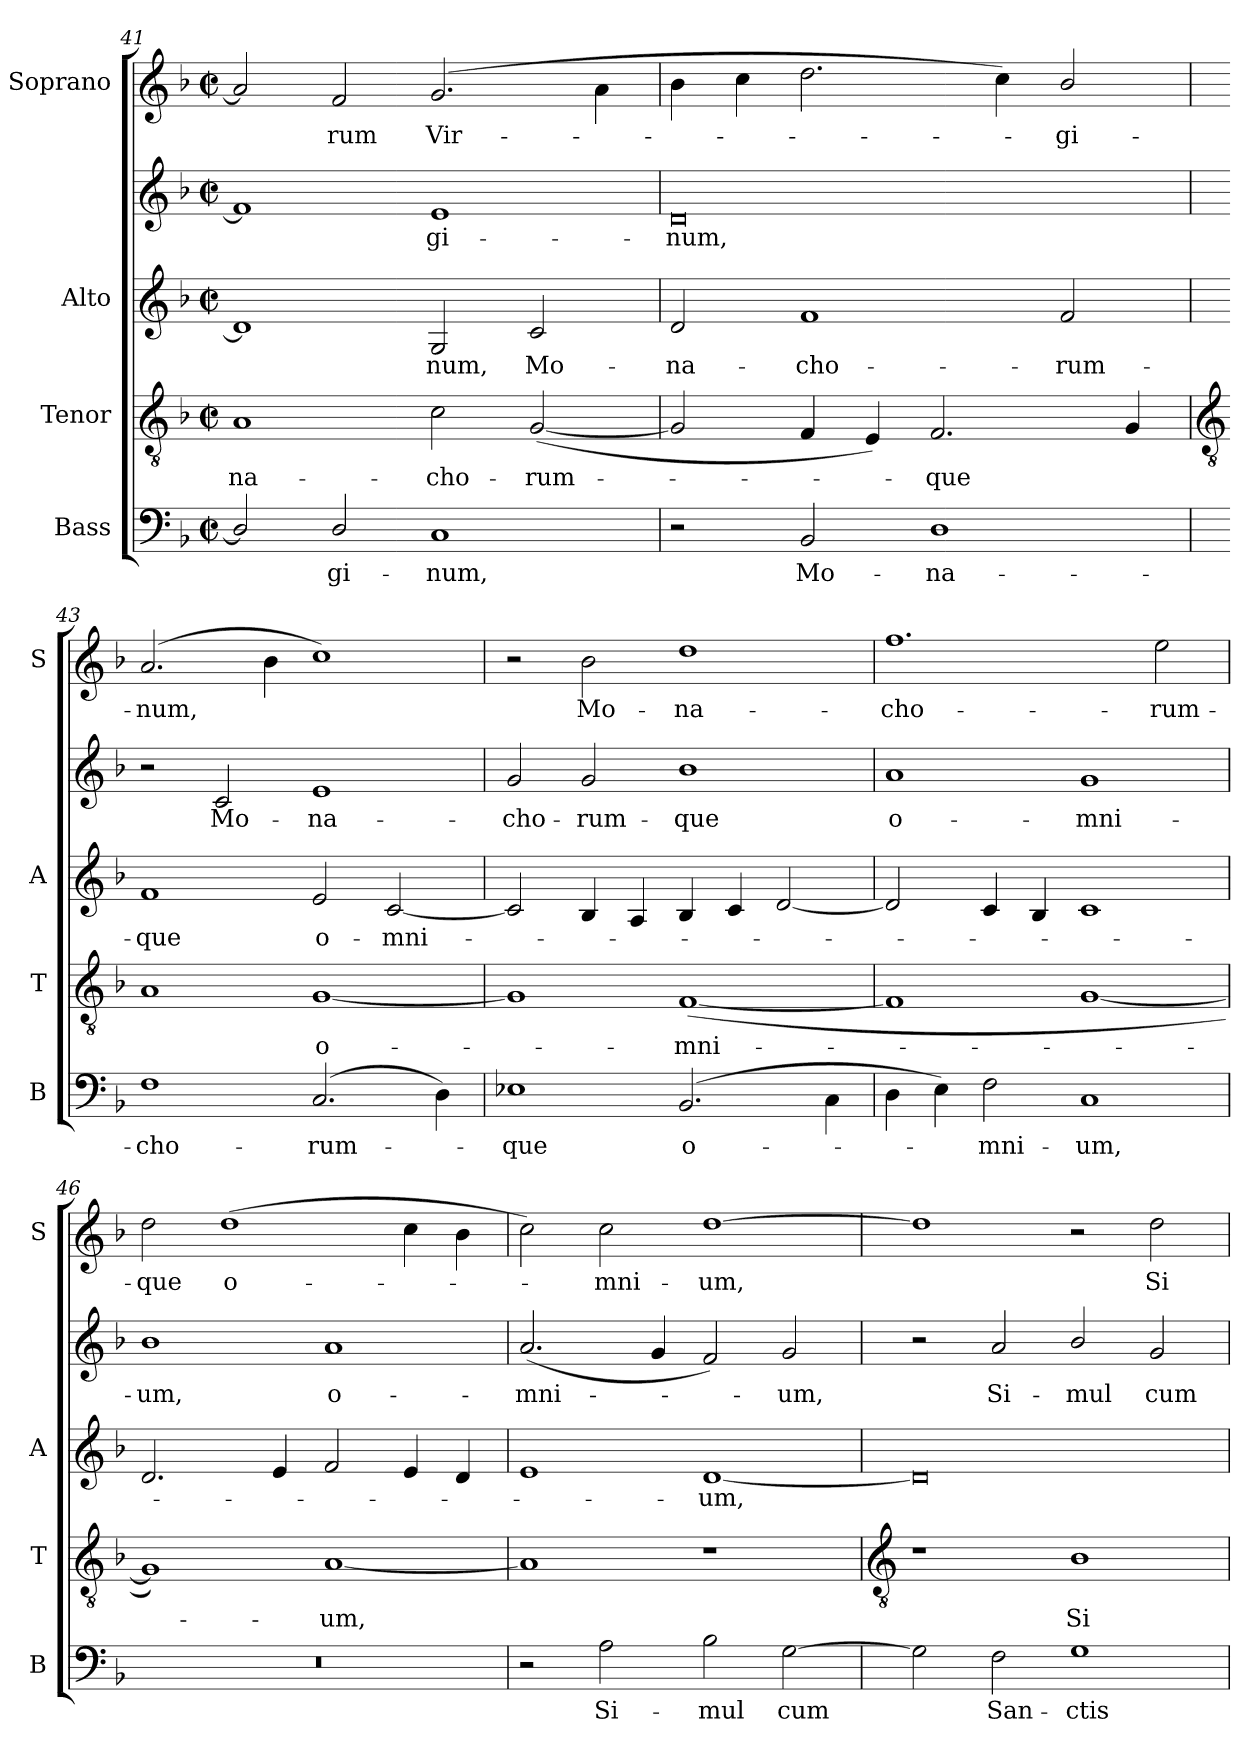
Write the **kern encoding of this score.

**kern	**text	**kern	**text	**kern	**text	**kern	**text	**kern	**text
*part4	*part4	*part3	*part3	*part2	*part2	*part2	*part2	*part1	*part1
*staff5	*staff5	*staff4	*staff4	*staff3	*staff3	*staff2	*staff2	*staff1	*staff1
*I"Bass	*	*I"Tenor	*	*I"Alto	*	*	*	*I"Soprano	*
*I'B	*	*I'T	*	*I'A	*	*	*	*I'S	*
*clefF4	*	*clefGv2	*	*clefG2	*	*clefG2	*	*clefG2	*
*k[b-]	*	*k[b-]	*	*k[b-]	*	*k[b-]	*	*k[b-]	*
*F:	*	*F:	*	*F:	*	*F:	*	*F:	*
*M4/2	*	*M4/2	*	*M4/2	*	*M4/2	*	*M4/2	*
*met(c|)	*	*met(c|)	*	*met(c|)	*	*met(c|)	*	*met(c|)	*
=41	=41	=41	=41	=41	=41	=41	=41	=41	=41
!	!	!	!LO:LY:b	!	!	!	!	!	!
2D/]	.	1A	-na-	1d]	.	1f]	.	2a]	.
!	!LO:LY:b	!	!	!	!	!	!	!	!LO:LY:b
2D/	gi-	.	.	.	.	.	.	2f	rum
!	!LO:LY:b	!	!LO:LY:b	!	!LO:LY:b	!	!LO:LY:b	!	!LO:LY:b
1C	-num,	2c	-cho-	2G	-num,	1e	gi-	(>2.g	Vir-
!	!	!	!LO:LY:b	!	!LO:LY:b	!	!	!	!
.	.	(<[2G	-rum-	2c	Mo-	.	.	.	.
.	.	.	.	.	.	.	.	4a\	.
=42	=42	=42	=42	=42	=42	=42	=42	=42	=42
!	!	!	!	!	!LO:LY:b	!	!LO:LY:b	!	!
2r	.	2G]	.	2d	na-	0d	-num,	4b-	.
.	.	.	.	.	.	.	.	4cc	.
!	!LO:LY:b	!	!	!	!LO:LY:b	!	!	!	!
2BB-	Mo-	4F	.	1f	-cho-	.	.	2.dd	.
.	.	4E)	.	.	.	.	.	.	.
!	!LO:LY:b	!	!LO:LY:b	!	!	!	!	!	!
1D	-na-	2.F	que	.	.	.	.	.	.
.	.	.	.	.	.	.	.	4cc)	.
!	!	!	!	!	!LO:LY:b	!	!	!	!LO:LY:b
.	.	.	.	2f	-rum-	.	.	2b-/	gi-
.	.	4G	.	.	.	.	.	.	.
!!LO:LB:g=z
=43	=43	=43	=43	=43	=43	=43	=43	=43	=43
*	*	*clefGv2	*	*	*	*	*	*	*
!	!LO:LY:b	!	!	!	!LO:LY:b	!	!	!	!LO:LY:b
1F	-cho-	1A	.	1f	-que	2r	.	(>2.a	-num,
!	!	!	!	!	!	!	!LO:LY:b	!	!
.	.	.	.	.	.	2c	-Mo-	.	.
.	.	.	.	.	.	.	.	4b-	.
!	!LO:LY:b	!	!LO:LY:b	!	!LO:LY:b	!	!LO:LY:b	!	!
(<2.C	-rum-	[1G	o-	2e	o-	1e	-na-	1cc)	.
!	!	!	!	!	!LO:LY:b	!	!	!	!
.	.	.	.	[2c	-mni-	.	.	.	.
4D)	.	.	.	.	.	.	.	.	.
=44	=44	=44	=44	=44	=44	=44	=44	=44	=44
!	!LO:LY:b	!	!	!	!	!	!LO:LY:b	!	!
1E-X	que	1G]	.	2c]	.	2g	cho-	2r	.
!	!	!	!	!	!	!	!LO:LY:b	!	!LO:LY:b
.	.	.	.	4B-	.	2g	-rum-	2b-	Mo-
.	.	.	.	4A	.	.	.	.	.
!	!LO:LY:b	!	!LO:LY:b	!	!	!	!LO:LY:b	!	!LO:LY:b
(>2.BB-	o-	(<[1F	mni-	4B-	.	1b-	-que	1dd	-na-
.	.	.	.	4c	.	.	.	.	.
.	.	.	.	[2d	.	.	.	.	.
4C\	.	.	.	.	.	.	.	.	.
=45	=45	=45	=45	=45	=45	=45	=45	=45	=45
!	!	!	!	!	!	!	!LO:LY:b	!	!LO:LY:b
4D	.	1F]	.	2d]	.	1a	o-	1.ff	-cho-
4E)	.	.	.	.	.	.	.	.	.
!	!LO:LY:b	!	!	!	!	!	!	!	!
2F	mni-	.	.	4c	.	.	.	.	.
.	.	.	.	4B-	.	.	.	.	.
!	!LO:LY:b	!	!	!	!	!	!LO:LY:b	!	!
1C	-um,	[1G	.	1c	.	1g	-mni-	.	.
!	!	!	!	!	!	!	!	!	!LO:LY:b
.	.	.	.	.	.	.	.	2ee	-rum-
=46	=46	=46	=46	=46	=46	=46	=46	=46	=46
!	!	!	!	!	!	!	!LO:LY:b	!	!LO:LY:b
0r	.	1G])	.	2.d	.	1b-	-um,	2dd	-que
!	!	!	!	!	!	!	!	!	!LO:LY:b
.	.	.	.	.	.	.	.	(>1dd	o-
.	.	.	.	4e	.	.	.	.	.
!	!	!	!LO:LY:b	!	!	!	!LO:LY:b	!	!
.	.	[1A	um,	2f	.	1a	o-	.	.
.	.	.	.	4e	.	.	.	4cc	.
.	.	.	.	4d	.	.	.	4b-	.
=47	=47	=47	=47	=47	=47	=47	=47	=47	=47
!	!	!	!	!	!	!	!LO:LY:b	!	!
2r	.	1A]	.	1e	.	(<2.a	-mni-	2cc)	.
!	!LO:LY:b	!	!	!	!	!	!	!	!LO:LY:b
2A	Si-	.	.	.	.	.	.	2cc	mni-
.	.	.	.	.	.	4g	.	.	.
!	!LO:LY:b	!	!	!	!LO:LY:b	!	!	!	!LO:LY:b
2B-	-mul	1r	.	[1d	um,	2f)	.	[1dd	-um,
!	!LO:LY:b	!	!	!	!	!	!LO:LY:b	!	!
[2G	cum	.	.	.	.	2g	um,	.	.
!!LO:LB:g=z
=48	=48	=48	=48	=48	=48	=48	=48	=48	=48
*	*	*clefGv2	*	*	*	*	*	*	*
2G]	.	1r	.	0d]	.	2r	.	1dd]	.
!	!LO:LY:b	!	!	!	!	!	!LO:LY:b	!	!
2F	San-	.	.	.	.	2a	Si-	.	.
!	!LO:LY:b	!	!LO:LY:b	!	!	!	!LO:LY:b	!	!
1G	-ctis	1B-	Si-	.	.	2b-/	-mul	2r	.
!	!	!	!	!	!	!	!LO:LY:b	!	!LO:LY:b
.	.	.	.	.	.	2g	cum	2dd	Si-
=	=	=	=	=	=	=	=	=	=
*-	*-	*-	*-	*-	*-	*-	*-	*-	*-
